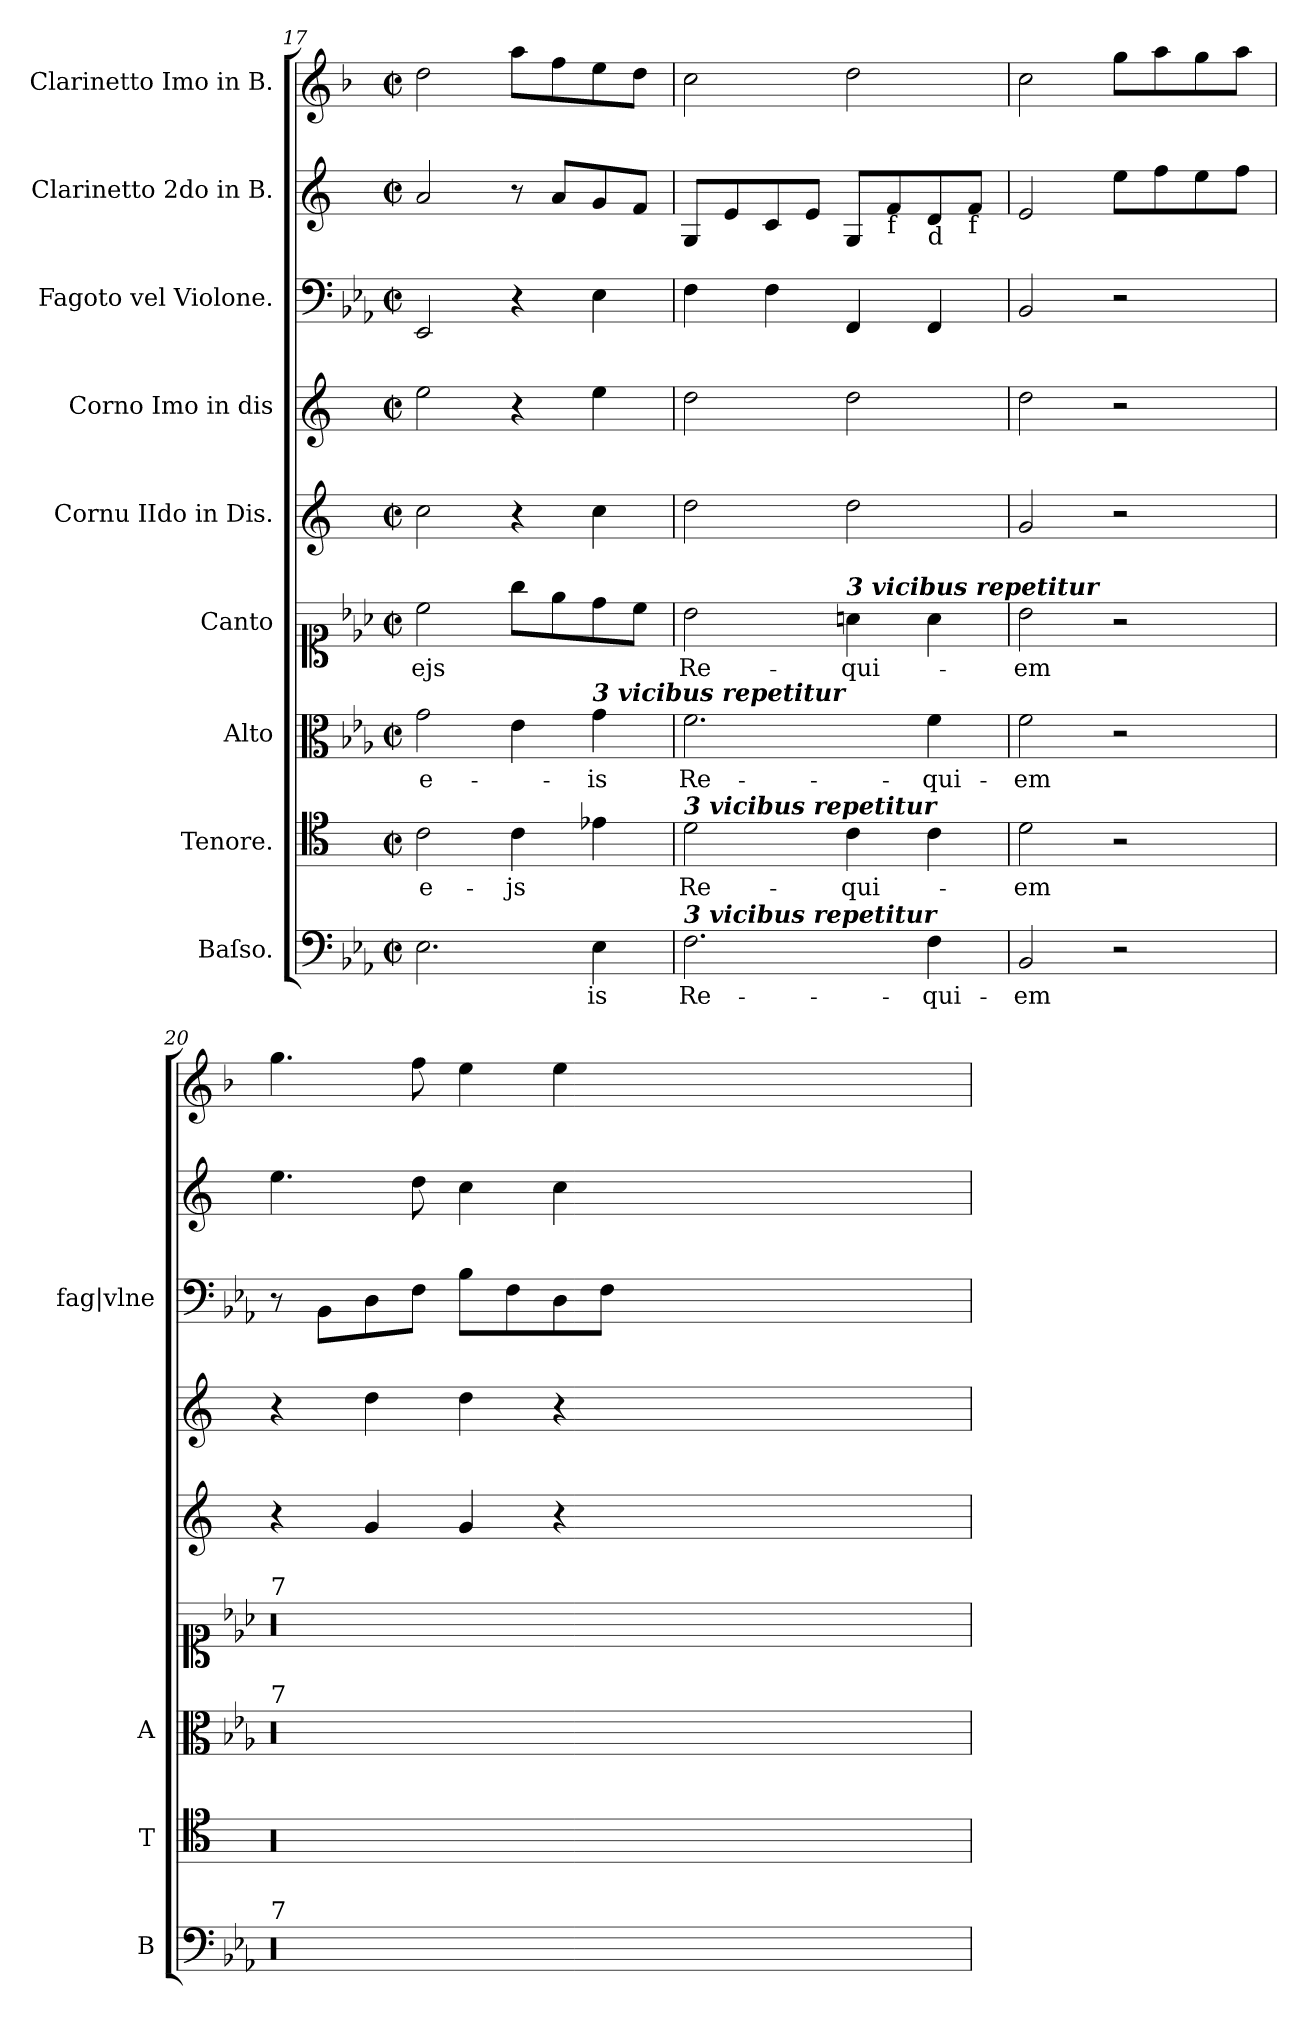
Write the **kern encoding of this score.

**kern	**text	**kern	**text	**kern	**text	**kern	**text	**kern	**kern	**kern	**kern	**kern
*part9	*part9	*part8	*part8	*part7	*part7	*part6	*part6	*part5	*part4	*part3	*part2	*part1
*staff9	*staff9	*staff8	*staff8	*staff7	*staff7	*staff6	*staff6	*staff5	*staff4	*staff3	*staff2	*staff1
*I"Baſso.	*	*I"Tenore.	*	*I"Alto	*	*I"Canto	*	*I"Cornu IIdo in Dis.	*I"Corno Imo in dis	*I"Fagoto vel Violone.	*I"Clarinetto 2do in B.	*I"Clarinetto Imo in B.
*I'B	*	*I'T	*	*I'A	*	*	*	*	*	*I'fag|vlne	*	*
*clefF4	*	*clefC4	*	*clefC3	*	*clefC1	*	*clefG2	*clefG2	*clefF4	*clefG2	*clefG2
*	*	*	*	*	*	*	*	*ITrd5c9	*ITrd5c9	*	*ITrd1c2	*ITrd1c2
*k[b-e-a-]	*	*	*	*k[b-e-a-]	*	*k[b-e-a-]	*	*k[b-e-a-]	*k[b-e-a-]	*k[b-e-a-]	*k[b-e-]	*k[b-e-a-]
*M2/2	*	*M2/2	*	*M2/2	*	*M2/2	*	*M2/2	*M2/2	*M2/2	*M2/2	*M2/2
*met(c|)	*	*met(c|)	*	*met(c|)	*	*met(c|)	*	*met(c|)	*met(c|)	*met(c|)	*met(c|)	*met(c|)
=17	=17	=17	=17	=17	=17	=17	=17	=17	=17	=17	=17	=17
2.E-\	.	2c\	e-	2g\	e-	2cc\	ejs	2e-\	2g\	2EE-/	2g/	2cc\
.	.	4c\	-js	4e-\	.	8gg\L	.	4r	4r	4r	8r	8gg\L
.	.	.	.	.	.	8ee-\	.	.	.	.	8g/L	8ee-\
!	!	!	!	!LO:TX:a:Bi:t=3 vicibus repetitur	!	!	!	!	!	!	!	!
4E-\	-is	4e-\	.	4g\	-is	8dd\	.	4e-\	4g\	4E-\	8f/	8dd\
.	.	.	.	.	.	8cc\J	.	.	.	.	8e-/J	8cc\J
=18	=18	=18	=18	=18	=18	=18	=18	=18	=18	=18	=18	=18
!	!	!LO:TX:a:Bi:t=3 vicibus repetitur	!	!	!	!	!	!	!	!	!	!
!LO:TX:a:Bi:t=3 vicibus repetitur	!	!	!	!	!	!	!	!	!	!	!	!
2.F\	Re-	2d\	Re-	2.f\	Re-	2b-\	Re-	2f\	2f\	4F\	8F/L	2b-\
.	.	.	.	.	.	.	.	.	.	.	8d/	.
.	.	.	.	.	.	.	.	.	.	4F\	8B-/	.
.	.	.	.	.	.	.	.	.	.	.	8d/J	.
!	!	!	!	!	!	!LO:TX:a:Bi:t=3 vicibus repetitur	!	!	!	!	!	!
.	.	4c\	-qui-	.	.	4an\	-qui-	2f\	2f\	4FF/	8F/L	2cc\
!	!	!	!	!	!	!	!	!	!	!	!LO:TX:b:t=f	!
.	.	.	.	.	.	.	.	.	.	.	8e-/	.
!	!	!	!	!	!	!	!	!	!	!	!LO:TX:b:t=d	!
4F\	-qui-	4c\	.	4f\	-qui-	4a\	.	.	.	4FF/	8c/	.
!	!	!	!	!	!	!	!	!	!	!	!LO:TX:b:t=f	!
.	.	.	.	.	.	.	.	.	.	.	8e-/J	.
=19	=19	=19	=19	=19	=19	=19	=19	=19	=19	=19	=19	=19
2BB-/	-em	2d\	-em	2f\	-em	2b-\	-em	2B-/	2f\	2BB-/	2d/	2b-\
2r	.	2r	.	2r	.	2r	.	2r	2r	2r	8dd\L	8ff\L
.	.	.	.	.	.	.	.	.	.	.	8ee-\	8gg\
.	.	.	.	.	.	.	.	.	.	.	8dd\	8ff\
.	.	.	.	.	.	.	.	.	.	.	8ee-\J	8gg\J
=20	=20	=20	=20	=20	=20	=20	=20	=20	=20	=20	=20	=20
!	!	!	!	!	!	!LO:TX:a:t=7	!	!	!	!	!	!
!	!	!	!	!LO:TX:a:t=7	!	!	!	!	!	!	!	!
!LO:TX:a:t=7	!	!	!	!	!	!	!	!	!	!	!	!
00r	.	00r	.	00r	.	00r	.	4r	4r	8r	4.dd\	4.ff\
.	.	.	.	.	.	.	.	.	.	8BB-\L	.	.
.	.	.	.	.	.	.	.	4B-/	4f\	8D\	.	.
.	.	.	.	.	.	.	.	.	.	8F\J	8cc\	8ee-\
.	.	.	.	.	.	.	.	4B-/	4f\	8B-\L	4b-\	4dd\
.	.	.	.	.	.	.	.	.	.	8F\	.	.
.	.	.	.	.	.	.	.	4r	4r	8D\	4b-\	4dd\
.	.	.	.	.	.	.	.	.	.	8F\J	.	.
.	.	.	.	.	.	.	.	0.ryy	0.ryy	0.ryy	0.ryy	0.ryy
=	=	=	=	=	=	=	=	=	=	=	=	=
*-	*-	*-	*-	*-	*-	*-	*-	*-	*-	*-	*-	*-
